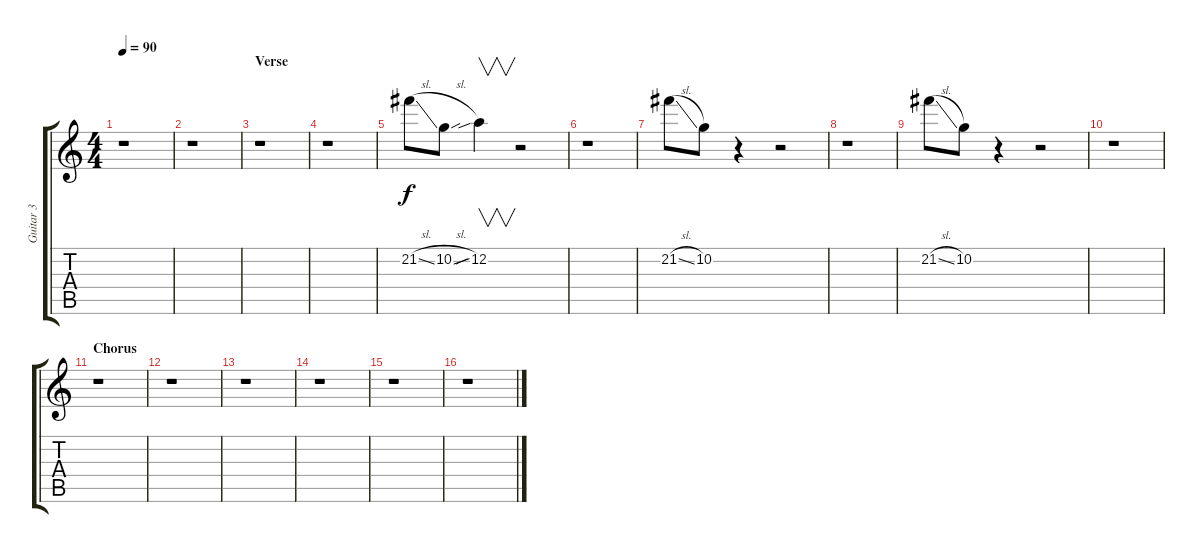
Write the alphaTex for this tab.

\track ("Guitar 3" "Guitar 3") {instrument electricguitarjazz}
\staff {score tabs}
\tuning (D4 A3 Gb3 D3 A2 D2) {hide}
\ts (4 4)
\tempo 90
\clef g2
\ks c
r.1{dy f} |
r.1 |
\section ("" "Verse")
r.1 |
r.1 |
21.2{sl}.8{volume 16 balance 8 instrument fretlessbass} 10.2{sl}.8 12.2{sib}.4{v} r.2 |
r.1 |
21.2{sl}.8 10.2.8 r.4 r.2 |
r.1 |
21.2{sl}.8 10.2.8 r.4 r.2 |
r.1 |
\section ("" "Chorus")
r.1 |
r.1 |
r.1 |
r.1 |
r.1 |
r.1
